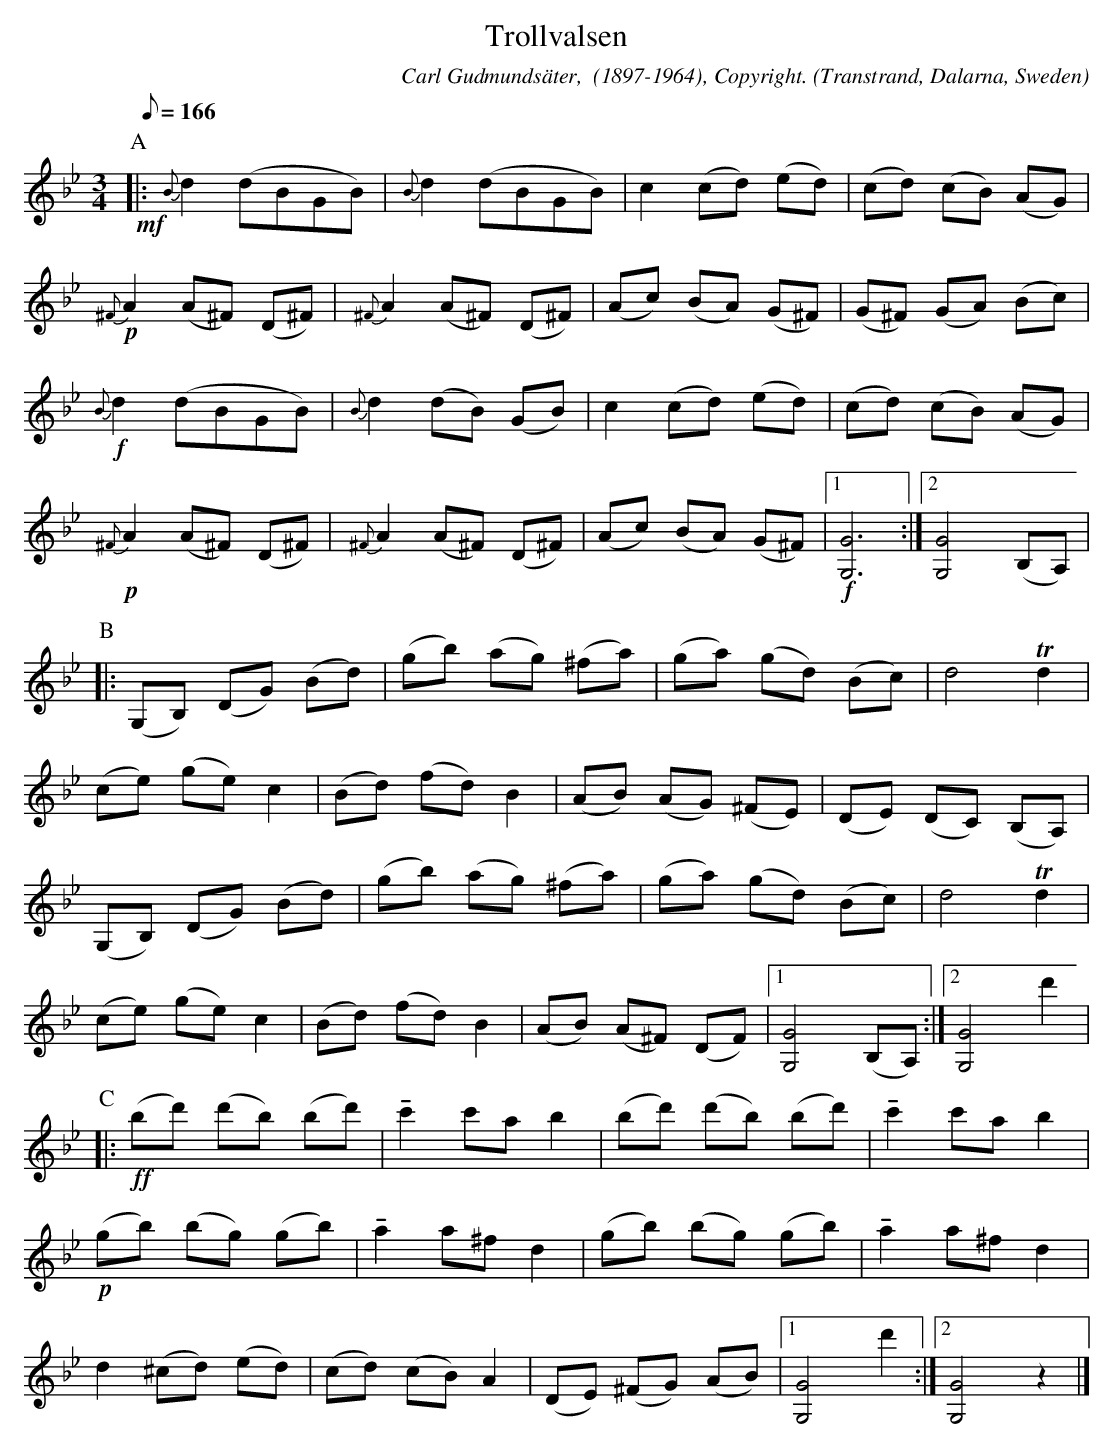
X:1
T: Trollvalsen
O: Transtrand, Dalarna, Sweden
M: 3/4
C: Carl Gudmundsäter,  (1897-1964), Copyright.
Q:166 Allegro
K: Gm
P:A
+mf+ |: {B}d2 (dBGB) | {B}d2 (dBGB) | c2 (cd) (ed) | (cd) (cB) (AG) |
+p+ {^F}A2 (A^F) (D^F) | {^F}A2 (A^F) (D^F) | (Ac) (BA) (G^F) | (G^F) (GA) (Bc) |
+f+ {B}d2 (dBGB) | {B}d2 (dB) (GB) |  c2 (cd) (ed) | (cd) (cB) (AG) |
+p+ {^F}A2 (A^F) (D^F) | {^F}A2 (A^F) (D^F) | (Ac) (BA) (G^F) |1 +f+ [G6G,6] :|2 [G4G,4] (B,A,)|
P:B
|: (G,B,) (DG) (Bd) | (gb) (ag) (^fa) | (ga) (gd) (Bc) | d4 Td2 |
(ce) (ge) c2 | (Bd) (fd) B2 | (AB) (AG) (^FE) | (DE) (DC) (B,A,) |
(G,B,) (DG) (Bd) | (gb) (ag) (^fa) | (ga) (gd) (Bc) | d4 Td2 |
(ce) (ge) c2 | (Bd) (fd) B2 | (AB) (A^F) (DF) |1 [G4G,4] (B,A,) :|2 [G4G,4] d'2|
P:C
|: +ff+ (bd') (d'b) (bd') | !tenuto!c'2 c'a b2 | (bd') (d'b) (bd') | !tenuto! c'2 c'a b2 |
+p+ (gb) (bg) (gb) | !tenuto! a2 a^f d2 | (gb) (bg) (gb) | !tenuto! a2 a^f d2 |
d2 (^cd) (ed) | (cd) (cB) A2 | (DE) (^FG) (AB) |1 [G4G,4] d'2 :|2 [G4G,4] z2 |]
